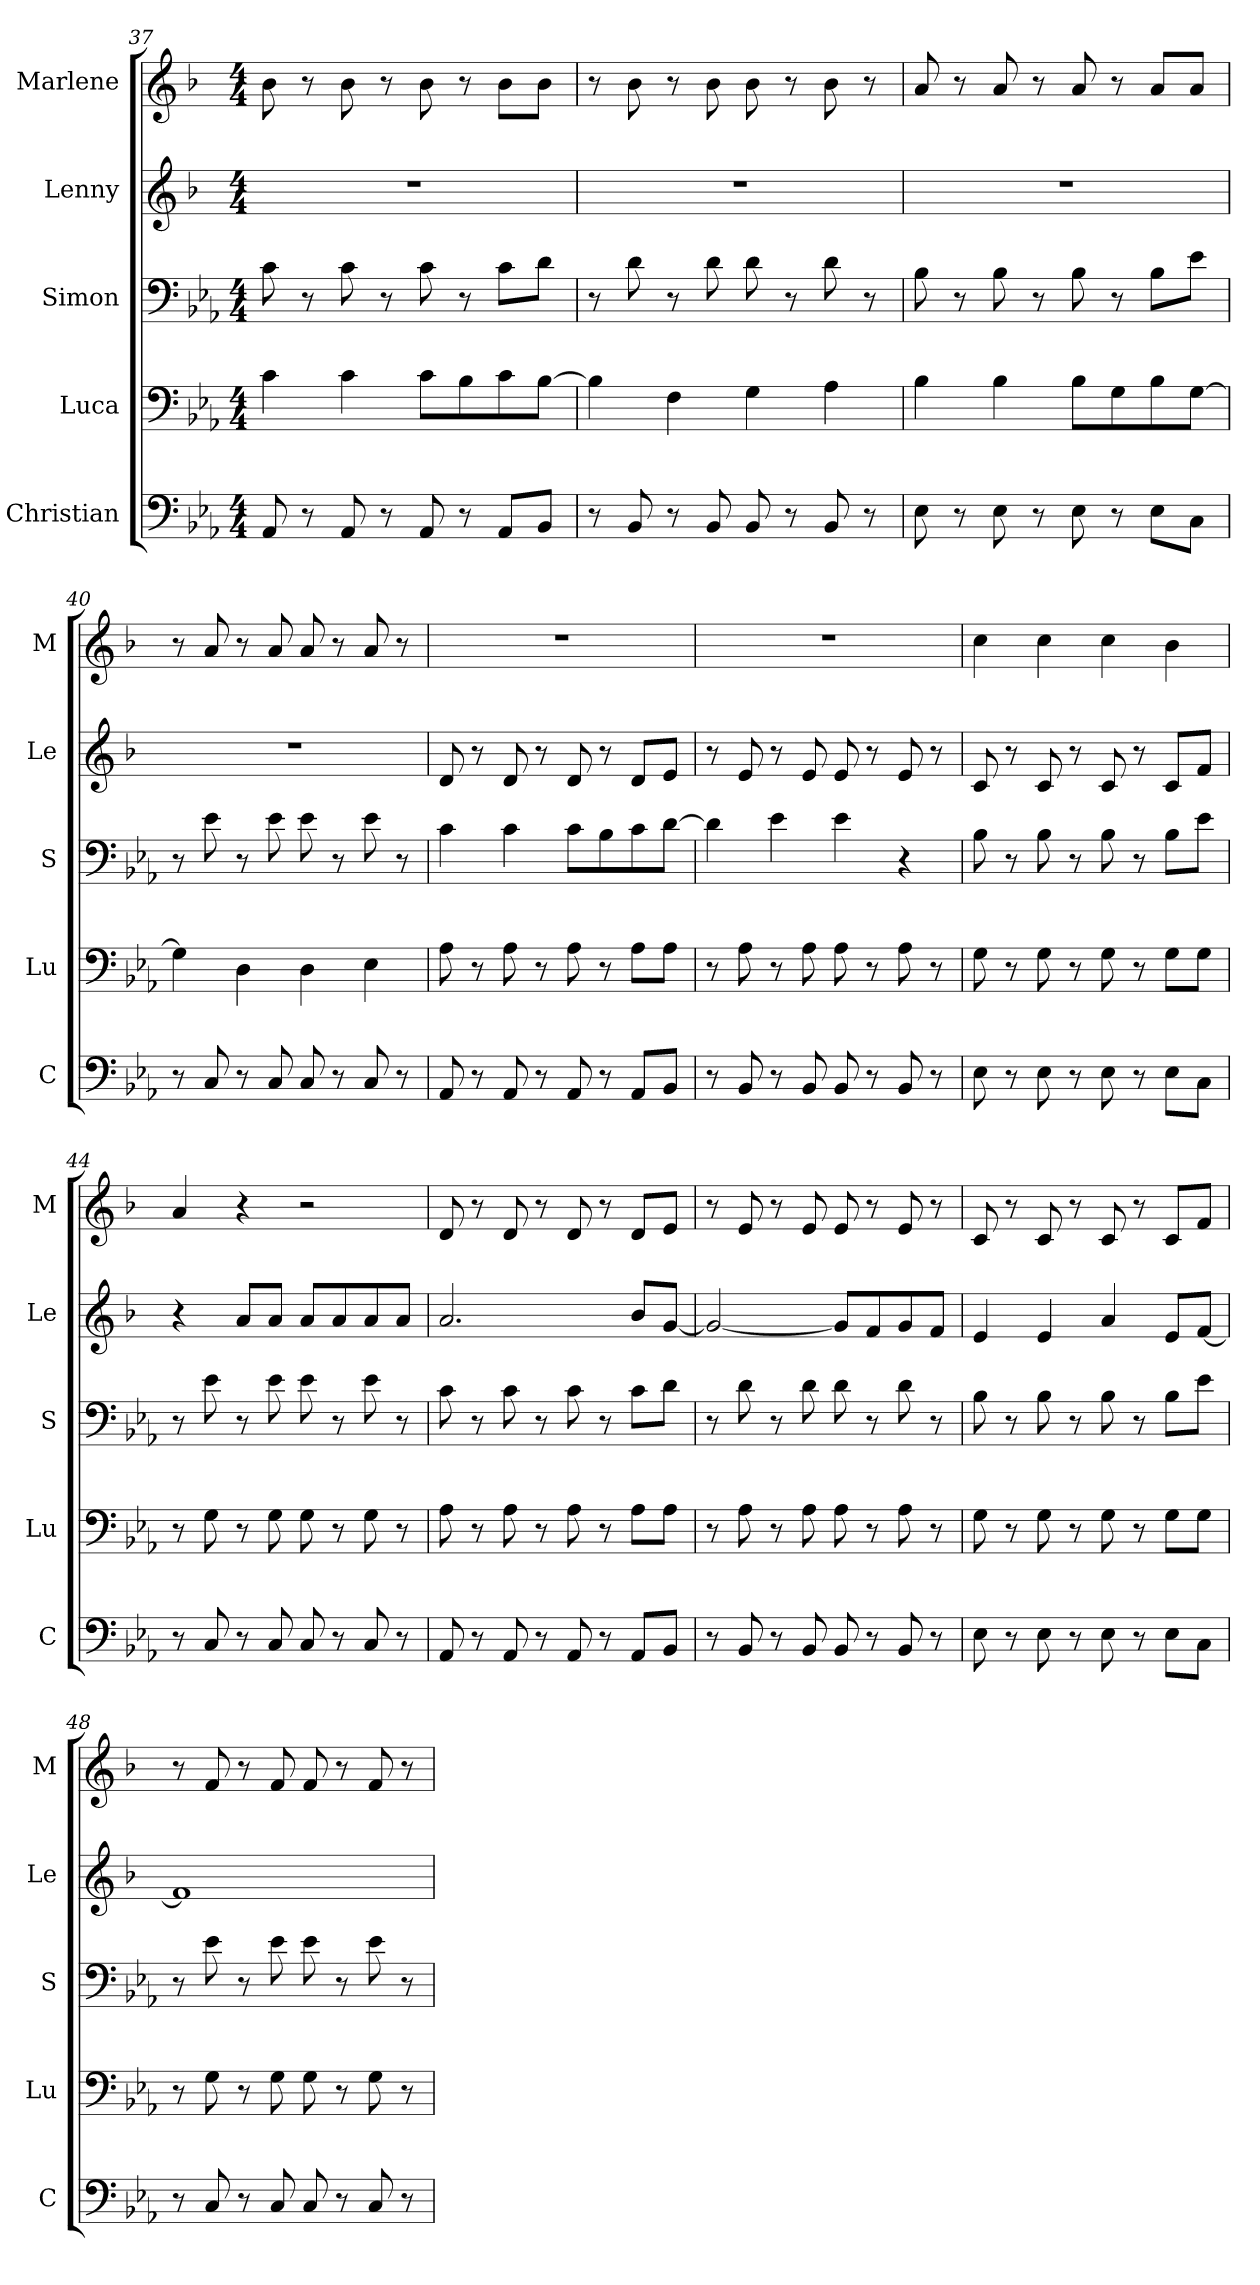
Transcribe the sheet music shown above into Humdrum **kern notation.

**kern	**kern	**kern	**kern	**kern
*part5	*part4	*part3	*part2	*part1
*staff5	*staff4	*staff3	*staff2	*staff1
*I"Christian	*I"Luca	*I"Simon	*I"Lenny	*I"Marlene
*I'C	*I'Lu	*I'S	*I'Le	*I'M
!!LO:LB:g=z
*clefF4	*clefF4	*clefF4	*clefG2	*clefG2
*	*	*	*ITrd1c2	*ITrd1c2
*k[b-e-a-]	*k[b-e-a-]	*k[b-e-a-]	*k[b-e-a-]	*k[b-e-a-]
*M4/4	*M4/4	*M4/4	*M4/4	*M4/4
=37	=37	=37	=37	=37
8AA-/	4c\	8c\	1r	8a-\
8r	.	8r	.	8r
8AA-/	4c\	8c\	.	8a-\
8r	.	8r	.	8r
8AA-/	8c\L	8c\	.	8a-\
8r	8B-\	8r	.	8r
8AA-/L	8c\	8c\L	.	8a-\L
8BB-/J	[8B-\J	8d\J	.	8a-\J
=38	=38	=38	=38	=38
8r	4B-\]	8r	1r	8r
8BB-/	.	8d\	.	8a-\
8r	4F\	8r	.	8r
8BB-/	.	8d\	.	8a-\
8BB-/	4G\	8d\	.	8a-\
8r	.	8r	.	8r
8BB-/	4A-\	8d\	.	8a-\
8r	.	8r	.	8r
=39	=39	=39	=39	=39
8E-\	4B-\	8B-\	1r	8g/
8r	.	8r	.	8r
8E-\	4B-\	8B-\	.	8g/
8r	.	8r	.	8r
8E-\	8B-\L	8B-\	.	8g/
8r	8G\	8r	.	8r
8E-\L	8B-\	8B-\L	.	8g/L
8C\J	[8G\J	8e-\J	.	8g/J
=40	=40	=40	=40	=40
8r	4G\]	8r	1r	8r
8C/	.	8e-\	.	8g/
8r	4D\	8r	.	8r
8C/	.	8e-\	.	8g/
8C/	4D\	8e-\	.	8g/
8r	.	8r	.	8r
8C/	4E-\	8e-\	.	8g/
8r	.	8r	.	8r
!!LO:PB:g=z
=41	=41	=41	=41	=41
8AA-/	8A-\	4c\	8c/	1r
8r	8r	.	8r	.
8AA-/	8A-\	4c\	8c/	.
8r	8r	.	8r	.
8AA-/	8A-\	8c\L	8c/	.
8r	8r	8B-\	8r	.
8AA-/L	8A-\L	8c\	8c/L	.
8BB-/J	8A-\J	[8d\J	8d/J	.
=42	=42	=42	=42	=42
8r	8r	4d\]	8r	1r
8BB-/	8A-\	.	8d/	.
8r	8r	4e-\	8r	.
8BB-/	8A-\	.	8d/	.
8BB-/	8A-\	4e-\	8d/	.
8r	8r	.	8r	.
8BB-/	8A-\	4r	8d/	.
8r	8r	.	8r	.
=43	=43	=43	=43	=43
8E-\	8G\	8B-\	8B-/	4b-\
8r	8r	8r	8r	.
8E-\	8G\	8B-\	8B-/	4b-\
8r	8r	8r	8r	.
8E-\	8G\	8B-\	8B-/	4b-\
8r	8r	8r	8r	.
8E-\L	8G\L	8B-\L	8B-/L	4a-\
8C\J	8G\J	8e-\J	8e-/J	.
=44	=44	=44	=44	=44
8r	8r	8r	4r	4g/
8C/	8G\	8e-\	.	.
8r	8r	8r	8g/L	4r
8C/	8G\	8e-\	8g/J	.
8C/	8G\	8e-\	8g/L	2r
8r	8r	8r	8g/	.
8C/	8G\	8e-\	8g/	.
8r	8r	8r	8g/J	.
!!LO:LB:g=z
=45	=45	=45	=45	=45
8AA-/	8A-\	8c\	2.g/	8c/
8r	8r	8r	.	8r
8AA-/	8A-\	8c\	.	8c/
8r	8r	8r	.	8r
8AA-/	8A-\	8c\	.	8c/
8r	8r	8r	.	8r
8AA-/L	8A-\L	8c\L	8a-/L	8c/L
8BB-/J	8A-\J	8d\J	[8f/J	8d/J
=46	=46	=46	=46	=46
8r	8r	8r	2f/_	8r
8BB-/	8A-\	8d\	.	8d/
8r	8r	8r	.	8r
8BB-/	8A-\	8d\	.	8d/
8BB-/	8A-\	8d\	8f/L]	8d/
8r	8r	8r	8e-/	8r
8BB-/	8A-\	8d\	8f/	8d/
8r	8r	8r	8e-/J	8r
=47	=47	=47	=47	=47
8E-\	8G\	8B-\	4d/	8B-/
8r	8r	8r	.	8r
8E-\	8G\	8B-\	4d/	8B-/
8r	8r	8r	.	8r
8E-\	8G\	8B-\	4g/	8B-/
8r	8r	8r	.	8r
8E-\L	8G\L	8B-\L	8d/L	8B-/L
8C\J	8G\J	8e-\J	[8e-/J	8e-/J
=48	=48	=48	=48	=48
8r	8r	8r	1e-]	8r
8C/	8G\	8e-\	.	8e-/
8r	8r	8r	.	8r
8C/	8G\	8e-\	.	8e-/
8C/	8G\	8e-\	.	8e-/
8r	8r	8r	.	8r
8C/	8G\	8e-\	.	8e-/
8r	8r	8r	.	8r
=	=	=	=	=
*-	*-	*-	*-	*-
